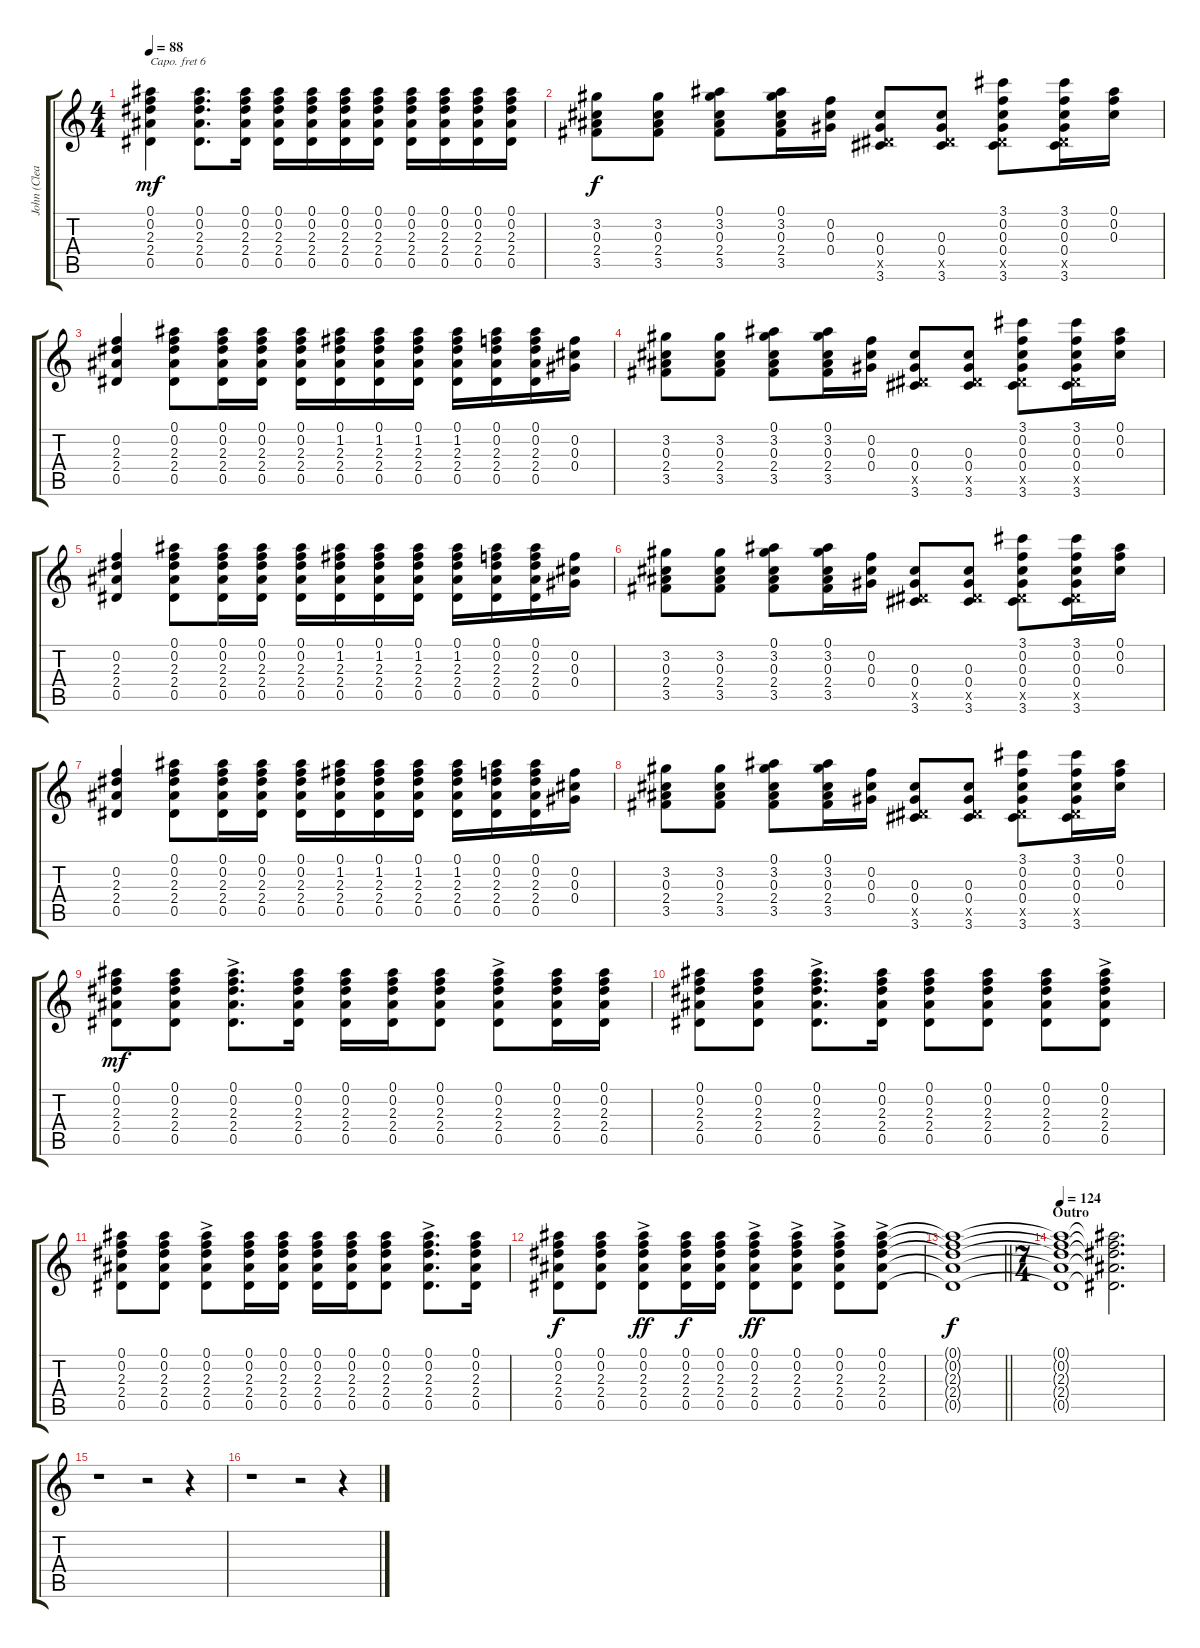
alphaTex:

\track ("John (Clean)" "John (Clea") {instrument electricguitarclean}
\staff {score tabs}
\capo 6
\tuning (E4 B3 G3 D3 A2 E2) {hide}
\ts (4 4)
\tempo 88
\clef g2
\ks c
(0.1 0.2 2.3 2.4 0.5).4{dy mf} (0.1 0.2 2.3 2.4 0.5).8{d} (0.1 0.2 2.3 2.4 0.5).16 (0.1 0.2 2.3 2.4 0.5).16 (0.1 0.2 2.3 2.4 0.5).16 (0.1 0.2 2.3 2.4 0.5).16 (0.1 0.2 2.3 2.4 0.5).16 (0.1 0.2 2.3 2.4 0.5).16 (0.1 0.2 2.3 2.4 0.5).16 (0.1 0.2 2.3 2.4 0.5).16 (0.1 0.2 2.3 2.4 0.5).16 |
(3.2 0.3 2.4 3.5).8{dy f} (3.2 0.3 2.4 3.5).8 (0.1 3.2 0.3 2.4 3.5).8 (0.1 3.2 0.3 2.4 3.5).16 (0.2 0.3 0.4).16 (0.3 0.4 0.5{x} 3.6).8 (0.3 0.4 0.5{x} 3.6).8 (3.1 0.2 0.3 0.4 0.5{x} 3.6).8 (3.1 0.2 0.3 0.4 0.5{x} 3.6).16 (0.1 0.2 0.3).16 |
(0.2 2.3 2.4 0.5).4 (0.1 0.2 2.3 2.4 0.5).8 (0.1 0.2 2.3 2.4 0.5).16 (0.1 0.2 2.3 2.4 0.5).16 (0.1 0.2 2.3 2.4 0.5).16 (0.1 1.2 2.3 2.4 0.5).16 (0.1 1.2 2.3 2.4 0.5).16 (0.1 1.2 2.3 2.4 0.5).16 (0.1 1.2 2.3 2.4 0.5).16 (0.1 0.2 2.3 2.4 0.5).16 (0.1 0.2 2.3 2.4 0.5).16 (0.2 0.3 0.4).16 |
(3.2 0.3 2.4 3.5).8 (3.2 0.3 2.4 3.5).8 (0.1 3.2 0.3 2.4 3.5).8 (0.1 3.2 0.3 2.4 3.5).16 (0.2 0.3 0.4).16 (0.3 0.4 0.5{x} 3.6).8 (0.3 0.4 0.5{x} 3.6).8 (3.1 0.2 0.3 0.4 0.5{x} 3.6).8 (3.1 0.2 0.3 0.4 0.5{x} 3.6).16 (0.1 0.2 0.3).16 |
(0.2 2.3 2.4 0.5).4 (0.1 0.2 2.3 2.4 0.5).8 (0.1 0.2 2.3 2.4 0.5).16 (0.1 0.2 2.3 2.4 0.5).16 (0.1 0.2 2.3 2.4 0.5).16 (0.1 1.2 2.3 2.4 0.5).16 (0.1 1.2 2.3 2.4 0.5).16 (0.1 1.2 2.3 2.4 0.5).16 (0.1 1.2 2.3 2.4 0.5).16 (0.1 0.2 2.3 2.4 0.5).16 (0.1 0.2 2.3 2.4 0.5).16 (0.2 0.3 0.4).16 |
(3.2 0.3 2.4 3.5).8 (3.2 0.3 2.4 3.5).8 (0.1 3.2 0.3 2.4 3.5).8 (0.1 3.2 0.3 2.4 3.5).16 (0.2 0.3 0.4).16 (0.3 0.4 0.5{x} 3.6).8 (0.3 0.4 0.5{x} 3.6).8 (3.1 0.2 0.3 0.4 0.5{x} 3.6).8 (3.1 0.2 0.3 0.4 0.5{x} 3.6).16 (0.1 0.2 0.3).16 |
(0.2 2.3 2.4 0.5).4 (0.1 0.2 2.3 2.4 0.5).8 (0.1 0.2 2.3 2.4 0.5).16 (0.1 0.2 2.3 2.4 0.5).16 (0.1 0.2 2.3 2.4 0.5).16 (0.1 1.2 2.3 2.4 0.5).16 (0.1 1.2 2.3 2.4 0.5).16 (0.1 1.2 2.3 2.4 0.5).16 (0.1 1.2 2.3 2.4 0.5).16 (0.1 0.2 2.3 2.4 0.5).16 (0.1 0.2 2.3 2.4 0.5).16 (0.2 0.3 0.4).16 |
(3.2 0.3 2.4 3.5).8 (3.2 0.3 2.4 3.5).8 (0.1 3.2 0.3 2.4 3.5).8 (0.1 3.2 0.3 2.4 3.5).16 (0.2 0.3 0.4).16 (0.3 0.4 0.5{x} 3.6).8 (0.3 0.4 0.5{x} 3.6).8 (3.1 0.2 0.3 0.4 0.5{x} 3.6).8 (3.1 0.2 0.3 0.4 0.5{x} 3.6).16 (0.1 0.2 0.3).16 |
(0.1 0.2 2.3 2.4 0.5).8{dy mf} (0.1 0.2 2.3 2.4 0.5).8 (0.1{ac} 0.2 2.3 2.4 0.5).8{d} (0.1 0.2 2.3 2.4 0.5).16 (0.1 0.2 2.3 2.4 0.5).16 (0.1 0.2 2.3 2.4 0.5).16 (0.1 0.2 2.3 2.4 0.5).8 (0.1{ac} 0.2 2.3 2.4 0.5).8 (0.1 0.2 2.3 2.4 0.5).16 (0.1 0.2 2.3 2.4 0.5).16 |
(0.1 0.2 2.3 2.4 0.5).8 (0.1 0.2 2.3 2.4 0.5).8 (0.1 0.2 2.3 2.4 0.5{ac}).8{d} (0.1 0.2 2.3 2.4 0.5).16 (0.1 0.2 2.3 2.4 0.5).8 (0.1 0.2 2.3 2.4 0.5).8 (0.1 0.2 2.3 2.4 0.5).8 (0.1 0.2 2.3 2.4 0.5{ac}).8 |
(0.1 0.2 2.3 2.4 0.5).8 (0.1 0.2 2.3 2.4 0.5).8 (0.1 0.2 2.3 2.4 0.5{ac}).8 (0.1 0.2 2.3 2.4 0.5).16 (0.1 0.2 2.3 2.4 0.5).16 (0.1 0.2 2.3 2.4 0.5).16 (0.1 0.2 2.3 2.4 0.5).16 (0.1 0.2 2.3 2.4 0.5).8 (0.1 0.2 2.3 2.4 0.5{ac}).8{d} (0.1 0.2 2.3 2.4 0.5).16 |
(0.1 0.2 2.3 2.4 0.5).8{dy f} (0.1 0.2 2.3 2.4 0.5).8 (0.1 0.2 2.3 2.4 0.5{ac}).8{dy ff} (0.1 0.2 2.3 2.4 0.5).16{dy f} (0.1 0.2 2.3 2.4 0.5).16 (0.1 0.2 2.3 2.4 0.5{ac}).8{dy ff} (0.1 0.2 2.3 2.4 0.5{ac}).8 (0.1 0.2 2.3 2.4 0.5{ac}).8 (0.1 0.2 2.3 2.4 0.5{ac}).8 |
\barLineRight lightlight
(0.1{t} 0.2{t} 2.3{t} 2.4{t} 0.5{t}).1{dy f} |
\ts (7 4)
\section ("" "Outro")
\tempo 124
(0.1{t} 0.2{t} 2.3{t} 2.4{t} 0.5{t}).1 (0.1{t} 0.2{t} 2.3{t} 2.4{t} 0.5{t}).2{d} |
r.1 r.2 r.4 |
r.1 r.2 r.4
